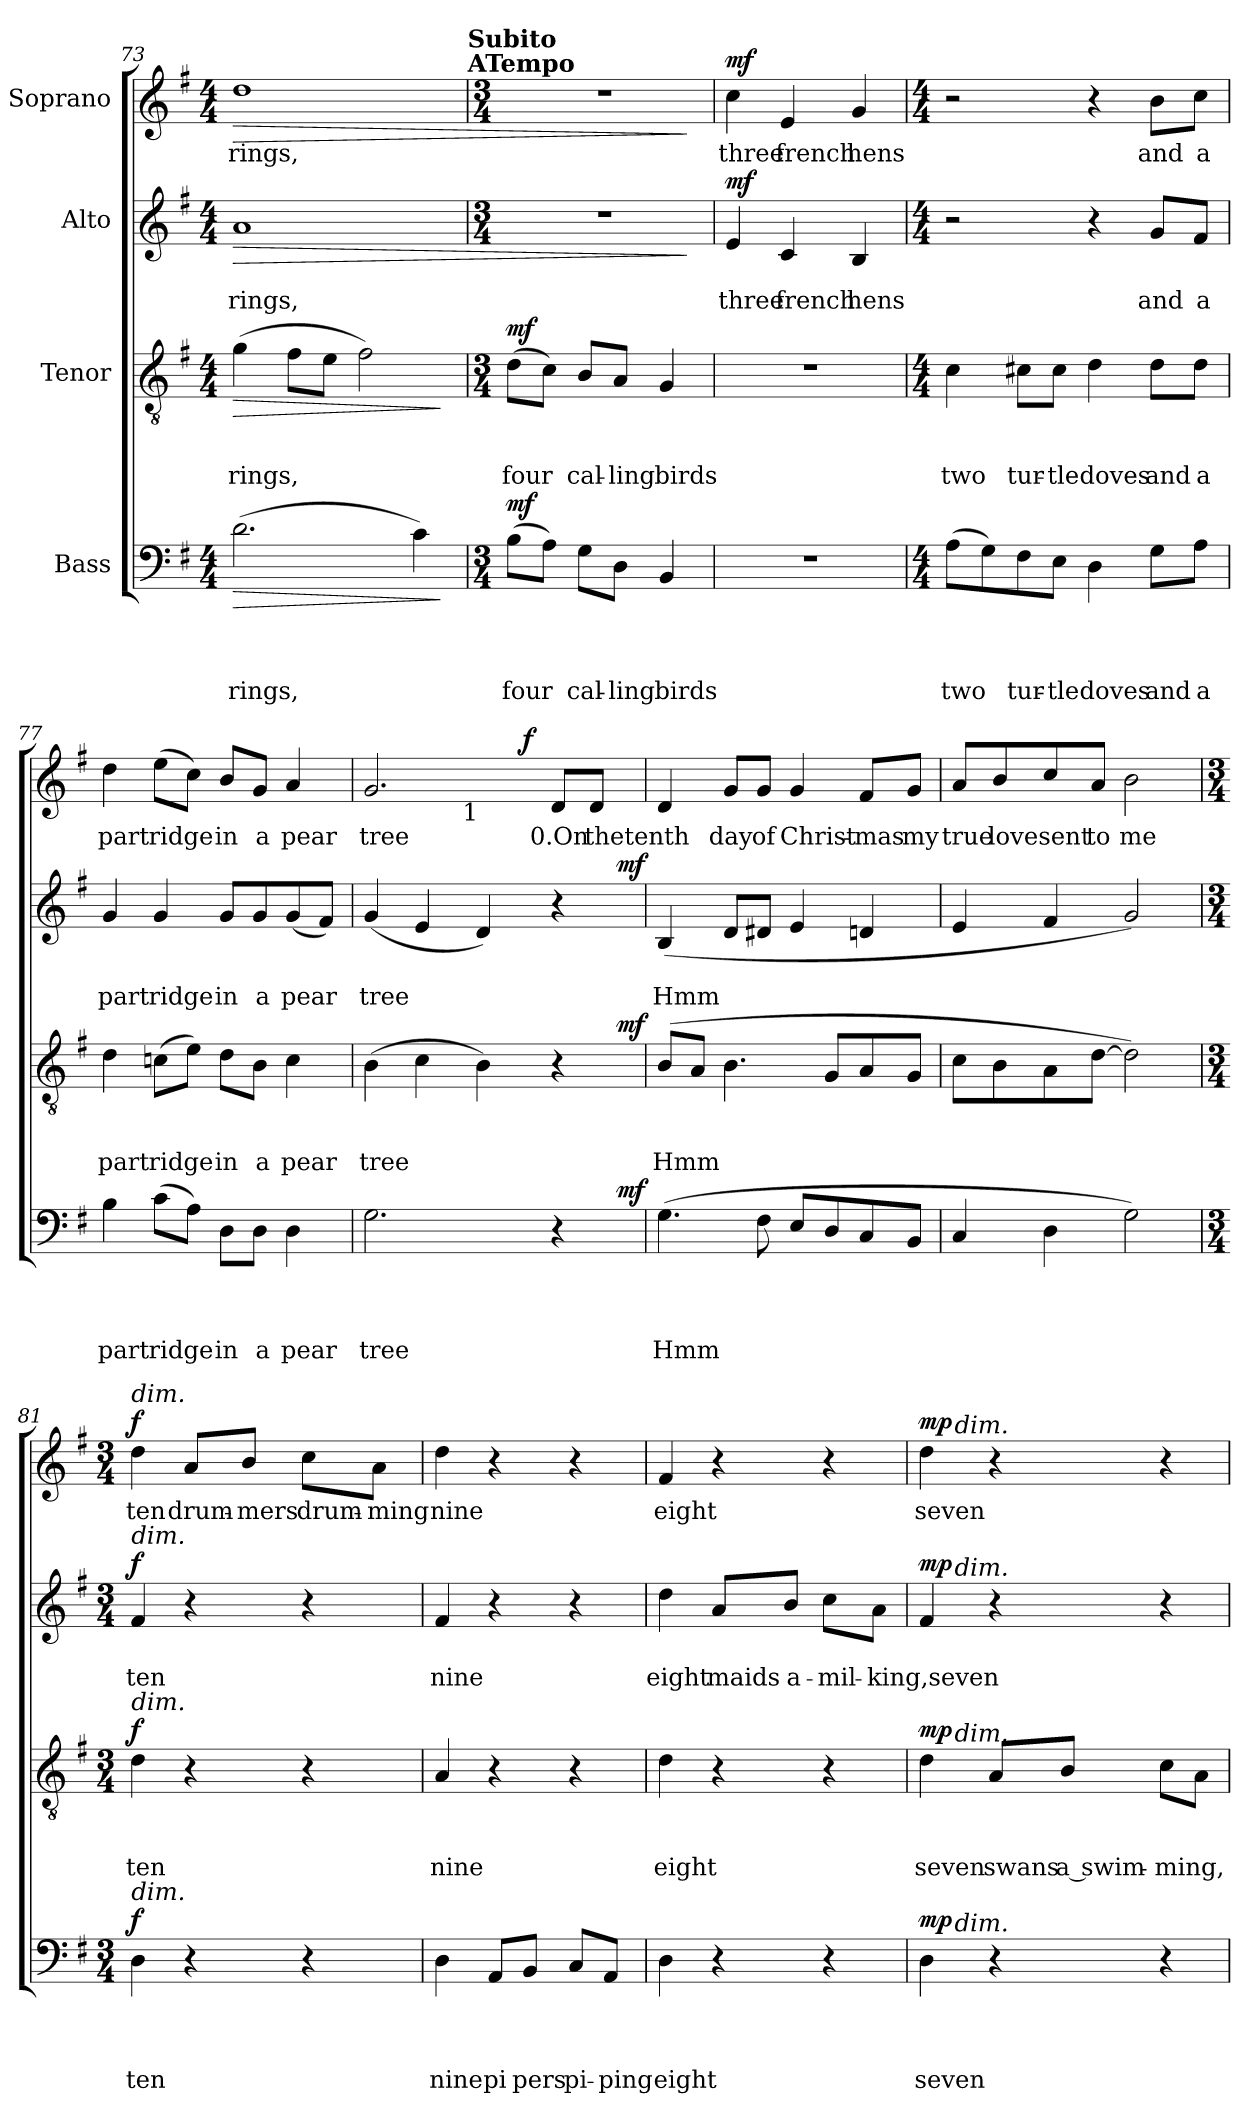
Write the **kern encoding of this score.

**kern	**text	**text	**text	**text	**dynam	**kern	**text	**text	**text	**dynam	**kern	**text	**text	**dynam	**kern	**text	**dynam
*part4	*part4	*part4	*part4	*part4	*part4	*part3	*part3	*part3	*part3	*part3	*part2	*part2	*part2	*part2	*part1	*part1	*part1
*staff4	*staff4	*staff4	*staff4	*staff4	*staff4	*staff3	*staff3	*staff3	*staff3	*staff3	*staff2	*staff2	*staff2	*staff2	*staff1	*staff1	*staff1
*I"Bass	*	*	*	*	*	*I"Tenor	*	*	*	*	*I"Alto	*	*	*	*I"Soprano	*	*
*clefF4	*	*	*	*	*	*clefGv2	*	*	*	*	*clefG2	*	*	*	*clefG2	*	*
*k[f#]	*	*	*	*	*	*k[f#]	*	*	*	*	*k[f#]	*	*	*	*k[f#]	*	*
*G:	*	*	*	*	*	*G:	*	*	*	*	*G:	*	*	*	*G:	*	*
*M4/4	*	*	*	*	*	*M4/4	*	*	*	*	*M4/4	*	*	*	*M4/4	*	*
=73	=73	=73	=73	=73	=73	=73	=73	=73	=73	=73	=73	=73	=73	=73	=73	=73	=73
!	!	!	!	!LO:LY:b	!LO:HP:b	!	!	!	!LO:LY:b	!LO:HP:b	!	!	!LO:LY:b	!LO:HP:b	!	!LO:LY:b	!LO:HP:b
(>2.d\	.	.	.	rings,	>	(>4g\	.	.	rings,	>	1a	.	rings,	>	1dd	rings,	>
.	.	.	.	.	.	8f#\L	.	.	.	.	.	.	.	.	.	.	.
.	.	.	.	.	.	8e\J	.	.	.	.	.	.	.	.	.	.	.
.	.	.	.	.	.	2f#\)	.	.	.	.	.	.	.	.	.	.	.
4c\)	.	.	.	.	.	.	.	.	.	.	.	.	.	.	.	.	.
.	.	.	.	.	]	.	.	.	.	]	.	.	.	.	.	.	.
!	!	!	!	!	!	!	!	!	!	!	!	!	!	!	!LO:TX:a:B:t=ATempo	!	!
!	!	!	!	!	!	!	!	!	!	!	!	!	!	!	!LO:TX:a:B:t=Subito	!	!
=74	=74	=74	=74	=74	=74	=74	=74	=74	=74	=74	=74	=74	=74	=74	=74	=74	=74
*M3/4	*	*	*	*	*	*M3/4	*	*	*	*	*M3/4	*	*	*	*M3/4	*	*
!	!	!	!	!LO:LY:b	!LO:DY:a	!	!	!	!LO:LY:b	!LO:DY:a	!LO:N:vis=1	!	!	!	!LO:N:vis=1	!	!
(>8B\L	.	.	.	four	mf	(>8d\L	.	.	four	mf	2.r	.	.	.	2.r	.	.
8A\J)	.	.	.	.	.	8c\J)	.	.	.	.	.	.	.	.	.	.	.
!	!	!	!	!LO:LY:b	!	!	!	!	!LO:LY:b	!	!	!	!	!	!	!	!
8G\L	.	.	.	cal-	.	8B/L	.	.	cal-	.	.	.	.	.	.	.	.
!	!	!	!	!LO:LY:b:rj	!	!	!	!	!LO:LY:b:rj	!	!	!	!	!	!	!	!
8D\J	.	.	.	-ling	.	8A/J	.	.	-ling	.	.	.	.	.	.	.	.
!	!	!	!	!LO:LY:b	!	!	!	!	!LO:LY:b	!	!	!	!	!	!	!	!
4BB/	.	.	.	birds	.	4G/	.	.	birds	.	.	.	.	.	.	.	.
.	.	.	.	.	.	.	.	.	.	.	.	.	.	]	.	.	]
=75	=75	=75	=75	=75	=75	=75	=75	=75	=75	=75	=75	=75	=75	=75	=75	=75	=75
!LO:N:vis=1	!	!	!	!	!	!LO:N:vis=1	!	!	!	!	!	!	!LO:LY:b	!LO:DY:a	!	!LO:LY:b	!LO:DY:a
2.r	.	.	.	.	.	2.r	.	.	.	.	4e/	.	three	mf	4cc\	three	mf
!	!	!	!	!	!	!	!	!	!	!	!	!	!LO:LY:b	!	!	!LO:LY:b	!
.	.	.	.	.	.	.	.	.	.	.	4c/	.	french	.	4e/	french	.
!	!	!	!	!	!	!	!	!	!	!	!	!	!LO:LY:b	!	!	!LO:LY:b	!
.	.	.	.	.	.	.	.	.	.	.	4B/	.	hens	.	4g/	hens	.
!!LO:LB:g=z
=76	=76	=76	=76	=76	=76	=76	=76	=76	=76	=76	=76	=76	=76	=76	=76	=76	=76
*M4/4	*	*	*	*	*	*M4/4	*	*	*	*	*M4/4	*	*	*	*M4/4	*	*
!	!	!	!	!LO:LY:b	!	!	!	!	!LO:LY:b	!	!	!	!	!	!	!	!
(>8A\L	.	.	.	two	.	4c\	.	.	two	.	2r	.	.	.	2r	.	.
8G\)	.	.	.	.	.	.	.	.	.	.	.	.	.	.	.	.	.
!	!	!	!	!LO:LY:b	!	!	!	!	!LO:LY:b	!	!	!	!	!	!	!	!
8F#\	.	.	.	tur-	.	8c#X\L	.	.	tur-	.	.	.	.	.	.	.	.
!	!	!	!	!LO:LY:b:rj	!	!	!	!	!LO:LY:b:rj	!	!	!	!	!	!	!	!
8E\J	.	.	.	-tle	.	8c#\J	.	.	-tle	.	.	.	.	.	.	.	.
!	!	!	!	!LO:LY:b	!	!	!	!	!LO:LY:b	!	!	!	!	!	!	!	!
4D\	.	.	.	doves	.	4d\	.	.	doves	.	4r	.	.	.	4r	.	.
!	!	!	!	!LO:LY:b	!	!	!	!	!LO:LY:b	!	!	!	!LO:LY:b	!	!	!LO:LY:b	!
8G\L	.	.	.	and	.	8d\L	.	.	and	.	8g/L	.	and	.	8b\L	and	.
!	!	!	!	!LO:LY:b	!	!	!	!	!LO:LY:b	!	!	!	!LO:LY:b	!	!	!LO:LY:b	!
8A\J	.	.	.	a	.	8d\J	.	.	a	.	8f#/J	.	a	.	8cc\J	a	.
=77	=77	=77	=77	=77	=77	=77	=77	=77	=77	=77	=77	=77	=77	=77	=77	=77	=77
!	!	!	!	!LO:LY:b	!	!	!	!	!LO:LY:b	!	!	!	!LO:LY:b	!	!	!LO:LY:b	!
4B\	.	.	.	part	.	4d\	.	.	part	.	4g/	.	part	.	4dd\	part	.
!	!	!	!	!LO:LY:b	!	!	!	!	!LO:LY:b	!	!	!	!LO:LY:b	!	!	!LO:LY:b	!
(>8c\L	.	.	.	ridge	.	(>8cn\L	.	.	ridge	.	4g/	.	ridge	.	(>8ee\L	ridge	.
8A\J)	.	.	.	.	.	8e\J)	.	.	.	.	.	.	.	.	8cc\J)	.	.
!	!	!	!	!LO:LY:b	!	!	!	!	!LO:LY:b	!	!	!	!LO:LY:b	!	!	!LO:LY:b	!
8D\L	.	.	.	in	.	8d\L	.	.	in	.	8g/L	.	in	.	8b/L	in	.
!	!	!	!	!LO:LY:b	!	!	!	!	!LO:LY:b	!	!	!	!LO:LY:b	!	!	!LO:LY:b	!
8D\J	.	.	.	a	.	8B\J	.	.	a	.	8g/	.	a	.	8g/J	a	.
!	!	!	!	!LO:LY:b	!	!	!	!	!LO:LY:b	!	!	!	!LO:LY:b	!	!	!LO:LY:b	!
4D\	.	.	.	pear	.	4c\	.	.	pear	.	(<8g/	.	pear	.	4a/	pear	.
.	.	.	.	.	.	.	.	.	.	.	8f#/J)	.	.	.	.	.	.
=78	=78	=78	=78	=78	=78	=78	=78	=78	=78	=78	=78	=78	=78	=78	=78	=78	=78
!	!	!	!	!LO:LY:b	!	!	!	!	!LO:LY:b	!	!	!	!LO:LY:b	!	!	!LO:LY:b	!
*^	*	*	*	*	*	*^	*	*	*	*	*^	*	*	*	*^	*	*
*	*	*	*	*	*	*	*	*	*	*	*	*	*	*	*	*	*	*	*^	*	*
2.G\	2...ryy	.	.	.	tree	.	(>4B\	2...ryy	.	.	tree	.	(<4g/	2...ryy	.	tree	.	2.g/	2ryy	4...ryy	tree	.
.	.	.	.	.	.	.	4c\	.	.	.	.	.	4e/	.	.	.	.	.	.	.	.	.
!	!	!	!	!	!	!	!	!	!	!	!	!	!	!	!	!	!	!	!	!LO:TX:b:t=1	!	!
.	.	.	.	.	.	.	.	.	.	.	.	.	.	.	.	.	.	.	.	2ryy	.	.
.	.	.	.	.	.	.	4B\)	.	.	.	.	.	4d/)	.	.	.	.	.	8ryy	.	.	.
.	.	.	.	.	.	.	.	.	.	.	.	.	.	.	.	.	.	.	32ryy	.	.	.
!	!	!	!	!	!	!	!	!	!	!	!	!	!	!	!	!	!	!	!	!	!	!LO:DY:a
.	.	.	.	.	.	.	.	.	.	.	.	.	.	.	.	.	.	.	4ryy	.	.	f
!	!	!	!	!	!	!	!	!	!	!	!	!	!	!	!	!	!	!	!	!	!LO:LY:b	!
4r	.	.	.	.	.	.	4r	.	.	.	.	.	4r	.	.	.	.	8d/L	.	.	0.On	.
!	!	!	!	!	!	!	!	!	!	!	!	!	!	!	!	!	!	!	!	!	!LO:LY:b	!
.	.	.	.	.	.	.	.	.	.	.	.	.	.	.	.	.	.	8d/J	.	.	thetenth	.
.	.	.	.	.	.	.	.	.	.	.	.	.	.	.	.	.	.	.	16.ryy	.	.	.
!	!	!	!	!	!	!LO:DY:a	!	!	!	!	!	!LO:DY:a	!	!	!	!	!LO:DY:a	!	!	!	!	!
.	16ryy	.	.	.	.	mf	.	16ryy	.	.	.	mf	.	16ryy	.	.	mf	.	.	.	.	.
.	.	.	.	.	.	.	.	.	.	.	.	.	.	.	.	.	.	.	.	32ryy	.	.
=79	=79	=79	=79	=79	=79	=79	=79	=79	=79	=79	=79	=79	=79	=79	=79	=79	=79	=79	=79	=79	=79	=79
!	!	!	!	!	!LO:LY:b	!	!	!	!	!	!LO:LY:b	!	!	!	!	!LO:LY:b	!	!	!	!	!	!
*v	*v	*	*	*	*	*	*	*	*	*	*	*	*v	*v	*	*	*	*v	*v	*v	*	*
*	*	*	*	*	*	*v	*v	*	*	*	*	*	*	*	*	*	*	*
(>4.G\	.	.	.	Hmm	.	(>8B/L	.	.	Hmm	.	(<4B/	.	Hmm	.	4d/	.	.
.	.	.	.	.	.	8A/J	.	.	.	.	.	.	.	.	.	.	.
!	!	!	!	!	!	!	!	!	!	!	!	!	!	!	!	!LO:LY:b	!
.	.	.	.	.	.	4.B\	.	.	.	.	8d/L	.	.	.	8g/L	day	.
!	!	!	!	!	!	!	!	!	!	!	!	!	!	!	!	!LO:LY:b	!
8F#\	.	.	.	.	.	.	.	.	.	.	8d#X/J	.	.	.	8g/J	of	.
!	!	!	!	!	!	!	!	!	!	!	!	!	!	!	!	!LO:LY:b	!
8E/L	.	.	.	.	.	.	.	.	.	.	4e/	.	.	.	4g/	Christ-	.
8D/	.	.	.	.	.	8G/L	.	.	.	.	.	.	.	.	.	.	.
!	!	!	!	!	!	!	!	!	!	!	!	!	!	!	!	!LO:LY:b:rj	!
8C/	.	.	.	.	.	8A/	.	.	.	.	4dn/	.	.	.	8f#/L	-mas	.
!	!	!	!	!	!	!	!	!	!	!	!	!	!	!	!	!LO:LY:b	!
8BB/J	.	.	.	.	.	8G/J	.	.	.	.	.	.	.	.	8g/J	my	.
=80	=80	=80	=80	=80	=80	=80	=80	=80	=80	=80	=80	=80	=80	=80	=80	=80	=80
!	!	!	!	!	!	!	!	!	!	!	!	!	!	!	!	!LO:LY:b	!
4C/	.	.	.	.	.	8c\L	.	.	.	.	4e/	.	.	.	8a/L	true	.
!	!	!	!	!	!	!	!	!	!	!	!	!	!	!	!	!LO:LY:b	!
.	.	.	.	.	.	8B\	.	.	.	.	.	.	.	.	8b/	love	.
!	!	!	!	!	!	!	!	!	!	!	!	!	!	!	!	!LO:LY:b	!
4D\	.	.	.	.	.	8A\	.	.	.	.	4f#/	.	.	.	8cc/	sent	.
!	!	!	!	!	!	!	!	!	!	!	!	!	!	!	!	!LO:LY:b	!
.	.	.	.	.	.	[>8d\J	.	.	.	.	.	.	.	.	8a/J	to	.
!	!	!	!	!	!	!	!	!	!	!	!	!	!	!	!	!LO:LY:b	!
2G\)	.	.	.	.	.	2d\])	.	.	.	.	2g/)	.	.	.	2b\	me	.
!!LO:PB:g=z
=81	=81	=81	=81	=81	=81	=81	=81	=81	=81	=81	=81	=81	=81	=81	=81	=81	=81
*M3/4	*	*	*	*	*	*M3/4	*	*	*	*	*M3/4	*	*	*	*M3/4	*	*
!	!	!	!	!	!	!	!	!	!	!	!	!	!	!	!LO:TX:a:i:t=dim.	!	!
!	!	!	!	!	!	!	!	!	!	!	!LO:TX:a:i:t=dim.	!	!	!	!	!	!
!	!	!	!	!	!	!LO:TX:a:i:t=dim.	!	!	!	!	!	!	!	!	!	!	!
!LO:TX:a:i:t=dim.	!	!	!	!	!	!	!	!	!	!	!	!	!	!	!	!	!
!	!	!	!	!LO:LY:b	!LO:DY:a	!	!	!	!LO:LY:b	!LO:DY:a	!	!	!LO:LY:b	!LO:DY:a	!	!LO:LY:b	!LO:DY:a
4D\	.	.	.	ten	f	4d\	.	.	ten	f	4f#/	.	ten	f	4dd\	ten	f
!	!	!	!	!	!	!	!	!	!	!	!	!	!	!	!	!LO:LY:b	!
4r	.	.	.	.	.	4r	.	.	.	.	4r	.	.	.	8a/L	drum-	.
!	!	!	!	!	!	!	!	!	!	!	!	!	!	!	!	!LO:LY:b:rj	!
.	.	.	.	.	.	.	.	.	.	.	.	.	.	.	8b/J	-mers	.
!	!	!	!	!	!	!	!	!	!	!	!	!	!	!	!	!LO:LY:b	!
4r	.	.	.	.	.	4r	.	.	.	.	4r	.	.	.	8cc\L	drum-	.
!	!	!	!	!	!	!	!	!	!	!	!	!	!	!	!	!LO:LY:b:rj	!
.	.	.	.	.	.	.	.	.	.	.	.	.	.	.	8a\J	-ming	.
=82	=82	=82	=82	=82	=82	=82	=82	=82	=82	=82	=82	=82	=82	=82	=82	=82	=82
!	!	!	!	!LO:LY:b	!	!	!	!	!LO:LY:b	!	!	!	!LO:LY:b	!	!	!LO:LY:b	!
4D\	.	.	.	nine	.	4A/	.	.	nine	.	4f#/	.	nine	.	4dd\	nine	.
!	!	!	!	!LO:LY:b	!	!	!	!	!	!	!	!	!	!	!	!	!
8AA/L	.	.	.	pi	.	4r	.	.	.	.	4r	.	.	.	4r	.	.
!	!	!	!	!LO:LY:b	!	!	!	!	!	!	!	!	!	!	!	!	!
8BB/J	.	.	.	pers	.	.	.	.	.	.	.	.	.	.	.	.	.
!	!	!	!	!LO:LY:b	!	!	!	!	!	!	!	!	!	!	!	!	!
8C/L	.	.	.	pi-	.	4r	.	.	.	.	4r	.	.	.	4r	.	.
!	!	!	!	!LO:LY:b	!	!	!	!	!	!	!	!	!	!	!	!	!
8AA/J	.	.	.	-ping	.	.	.	.	.	.	.	.	.	.	.	.	.
=83	=83	=83	=83	=83	=83	=83	=83	=83	=83	=83	=83	=83	=83	=83	=83	=83	=83
!	!	!	!	!LO:LY:b	!	!	!	!	!LO:LY:b	!	!	!	!LO:LY:b	!	!	!LO:LY:b	!
4D\	.	.	.	eight	.	4d\	.	.	eight	.	4dd\	.	eight	.	4f#/	eight	.
!	!	!	!	!	!	!	!	!	!	!	!	!	!LO:LY:b	!	!	!	!
4r	.	.	.	.	.	4r	.	.	.	.	8a/L	.	maids	.	4r	.	.
!	!	!	!	!	!	!	!	!	!	!	!	!	!LO:LY:b	!	!	!	!
.	.	.	.	.	.	.	.	.	.	.	8b/J	.	a-	.	.	.	.
!	!	!	!	!	!	!	!	!	!	!	!	!	!LO:LY:b	!	!	!	!
4r	.	.	.	.	.	4r	.	.	.	.	8cc\L	.	-mil-	.	4r	.	.
!	!	!	!	!	!	!	!	!	!	!	!	!	!LO:LY:b	!	!	!	!
.	.	.	.	.	.	.	.	.	.	.	8a\J	.	-king,seven	.	.	.	.
=84	=84	=84	=84	=84	=84	=84	=84	=84	=84	=84	=84	=84	=84	=84	=84	=84	=84
!	!	!	!	!LO:LY:b	!LO:DY:a	!	!	!	!LO:LY:b	!LO:DY:a	!	!	!	!LO:DY:a	!	!LO:LY:b	!LO:DY:a
*^	*	*	*	*	*	*^	*	*	*	*	*^	*	*	*	*^	*	*
4D\	8ryy	.	.	.	seven	mp	4d\	8ryy	.	.	seven	mp	4f#/	8ryy	.	.	mp	4dd\	8ryy	seven	mp
!	!	!	!	!	!	!	!	!	!	!	!	!	!	!	!	!	!	!	!LO:TX:a:i:t=dim.	!	!
!	!	!	!	!	!	!	!	!	!	!	!	!	!	!LO:TX:a:i:t=dim.	!	!	!	!	!	!	!
!	!	!	!	!	!	!	!	!LO:TX:a:i:t=dim.	!	!	!	!	!	!	!	!	!	!	!	!	!
!	!LO:TX:a:i:t=dim.	!	!	!	!	!	!	!	!	!	!	!	!	!	!	!	!	!	!	!	!
.	2ryy	.	.	.	.	.	.	2ryy	.	.	.	.	.	2ryy	.	.	.	.	2ryy	.	.
!	!	!	!	!	!	!	!	!	!	!	!LO:LY:b	!	!	!	!	!	!	!	!	!	!
4r	.	.	.	.	.	.	8A/L	.	.	.	swans	.	4r	.	.	.	.	4r	.	.	.
!	!	!	!	!	!	!	!	!	!	!	!LO:LY:b	!	!	!	!	!	!	!	!	!	!
.	.	.	.	.	.	.	8B/J	.	.	.	a swim-	.	.	.	.	.	.	.	.	.	.
!	!	!	!	!	!	!	!	!	!	!	!LO:LY:b:rj	!	!	!	!	!	!	!	!	!	!
4r	.	.	.	.	.	.	8c\L	.	.	.	-ming,	.	4r	.	.	.	.	4r	.	.	.
.	8ryy	.	.	.	.	.	8A\J	8ryy	.	.	.	.	.	8ryy	.	.	.	.	8ryy	.	.
*v	*v	*	*	*	*	*	*	*	*	*	*	*	*v	*v	*	*	*	*v	*v	*	*
*	*	*	*	*	*	*v	*v	*	*	*	*	*	*	*	*	*	*	*
=	=	=	=	=	=	=	=	=	=	=	=	=	=	=	=	=	=
*-	*-	*-	*-	*-	*-	*-	*-	*-	*-	*-	*-	*-	*-	*-	*-	*-	*-
